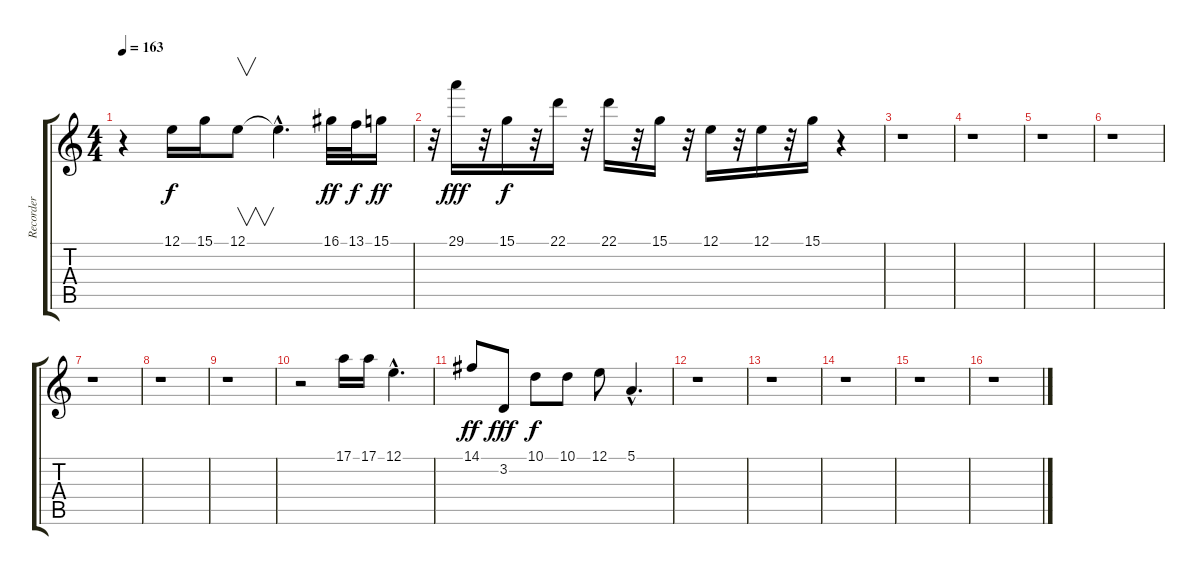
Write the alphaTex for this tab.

\track ("Recorder" "Recorder") {instrument recorder}
\staff {score tabs}
\tuning (E4 B3 G3 D3 A2 E2) {hide}
\ts (4 4)
\tempo 163
\clef g2
\ks c
r.4{dy ff} 12.1.16{dy f} 15.1.16 12.1.8{v} 12.1{hac t}.4{d} 16.1.32{dy ff} 13.1.32{dy f} 15.1.16{dy ff} |
r.32 29.1.16{dy fff} r.32 15.1.16{dy f} r.32 22.1.16 r.32 22.1.16 r.32 15.1.16 r.32 12.1.16 r.32 12.1.16 r.32 15.1.16 r.4 |
r.1 |
r.1 |
r.1 |
r.1 |
r.1 |
r.1 |
r.1 |
r.2 17.1.16 17.1.16 12.1{hac}.4{d} |
14.1.8{dy ff} 3.2.8{dy fff} 10.1.8{dy f} 10.1.8 12.1.8 5.1{hac}.4{d} |
r.1 |
r.1 |
r.1 |
r.1 |
r.1
